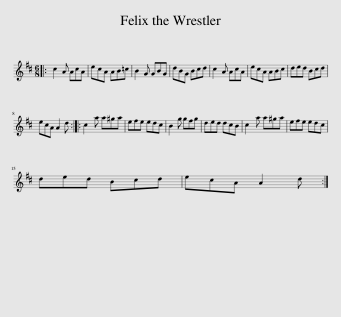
X:1
L:1/8
M:6/8
I:linebreak $
K:D
V:1 treble
V:1
|: c2 A AcA | ecA AB=c | B2 G GBG | dBG Bcd | c2 A AcA | %5
 ecA ABc | ded Bcd |$ ecA A2 d :: c2 a a^ga | efe edc | %10
 B2 g gfg | ded dcB | c2 a a^ga | efe edc |$ ded Bcd | %15
 ecA A2 d :| %16
